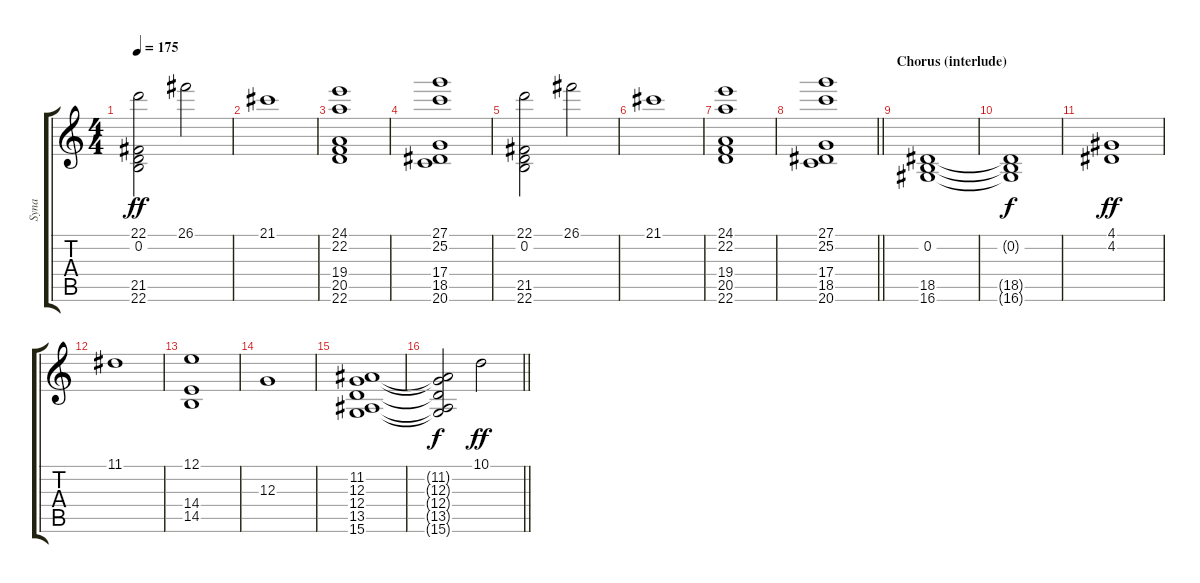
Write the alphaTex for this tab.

\track ("Syna" "Syna") {instrument stringensemble2}
\staff {score tabs}
\tuning (E4 B3 G3 D3 A2 E2) {hide}
\ts (4 4)
\tempo 175
\clef g2
\ks c
(22.1 0.2 21.5 22.6).2{dy ff} 26.1.2 |
21.1.1 |
(24.1 22.2 19.4 20.5 22.6).1 |
(27.1 25.2 17.4 18.5 20.6).1 |
(22.1 0.2 21.5 22.6).2 26.1.2 |
21.1.1 |
(24.1 22.2 19.4 20.5 22.6).1 |
\barLineRight lightlight
(27.1 25.2 17.4 18.5 20.6).1 |
\section ("" "Chorus (interlude)")
(0.2 18.5 16.6).1 |
(0.2{t} 18.5{t} 16.6{t}).1{dy f} |
(4.1 4.2).1{dy ff} |
11.1.1 |
(12.1 14.4 14.5).1 |
12.3.1 |
(11.2 12.3 12.4 13.5 15.6).1 |
\barLineRight lightlight
(11.2{t} 12.3{t} 12.4{t} 13.5{t} 15.6{t}).2{dy f} 10.1.2{dy ff}
